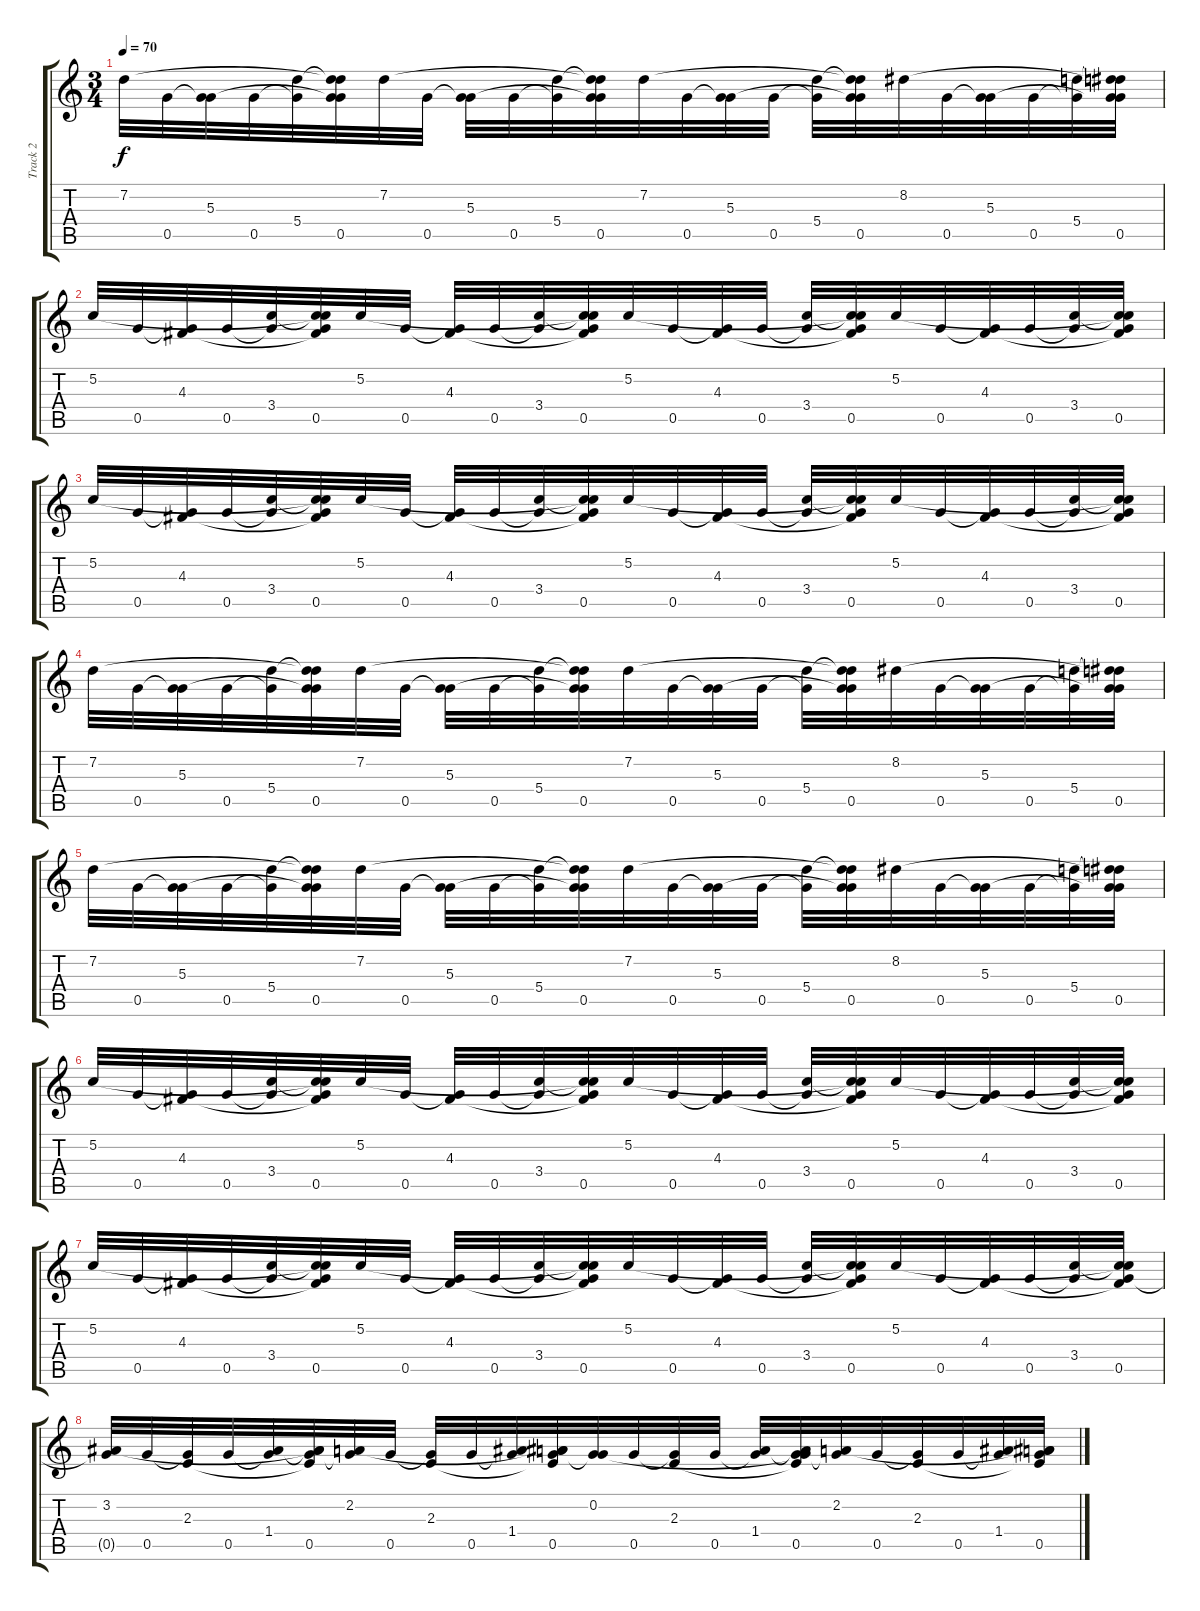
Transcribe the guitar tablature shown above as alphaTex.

\track ("Track 2" "Track 2") {instrument acousticguitarsteel}
\staff {score tabs}
\tuning (A3 G3 D3 A3 G3 C3) {hide}
\ts (3 4)
\tempo 70
\clef g2
\ks c
7.2.32{dy f} 0.5.32 (5.3 0.5{t}).32 0.5.32 (5.4 0.5{t}).32 (7.2{t} 5.3{t} 5.4{t} 0.5).32 7.2.32 0.5.32 (5.3 0.5{t}).32 0.5.32 (5.4 0.5{t}).32 (7.2{t} 5.3{t} 5.4{t} 0.5).32 7.2.32 0.5.32 (5.3 0.5{t}).32 0.5.32 (5.4 0.5{t}).32 (7.2{t} 5.3{t} 5.4{t} 0.5).32 8.2.32 0.5.32 (5.3 0.5{t}).32 0.5.32 (5.4 0.5{t}).32 (8.2{t} 5.3{t} 5.4{t} 0.5).32 |
5.2.32 0.5.32 (4.3 0.5{t}).32 0.5.32 (3.4 0.5{t}).32 (5.2{t} 4.3{t} 3.4{t} 0.5).32 5.2.32 0.5.32 (4.3 0.5{t}).32 0.5.32 (3.4 0.5{t}).32 (5.2{t} 4.3{t} 3.4{t} 0.5).32 5.2.32 0.5.32 (4.3 0.5{t}).32 0.5.32 (3.4 0.5{t}).32 (5.2{t} 4.3{t} 3.4{t} 0.5).32 5.2.32 0.5.32 (4.3 0.5{t}).32 0.5.32 (3.4 0.5{t}).32 (5.2{t} 4.3{t} 3.4{t} 0.5).32 |
5.2.32 0.5.32 (4.3 0.5{t}).32 0.5.32 (3.4 0.5{t}).32 (5.2{t} 4.3{t} 3.4{t} 0.5).32 5.2.32 0.5.32 (4.3 0.5{t}).32 0.5.32 (3.4 0.5{t}).32 (5.2{t} 4.3{t} 3.4{t} 0.5).32 5.2.32 0.5.32 (4.3 0.5{t}).32 0.5.32 (3.4 0.5{t}).32 (5.2{t} 4.3{t} 3.4{t} 0.5).32 5.2.32 0.5.32 (4.3 0.5{t}).32 0.5.32 (3.4 0.5{t}).32 (5.2{t} 4.3{t} 3.4{t} 0.5).32 |
7.2.32 0.5.32 (5.3 0.5{t}).32 0.5.32 (5.4 0.5{t}).32 (7.2{t} 5.3{t} 5.4{t} 0.5).32 7.2.32 0.5.32 (5.3 0.5{t}).32 0.5.32 (5.4 0.5{t}).32 (7.2{t} 5.3{t} 5.4{t} 0.5).32 7.2.32 0.5.32 (5.3 0.5{t}).32 0.5.32 (5.4 0.5{t}).32 (7.2{t} 5.3{t} 5.4{t} 0.5).32 8.2.32 0.5.32 (5.3 0.5{t}).32 0.5.32 (5.4 0.5{t}).32 (8.2{t} 5.3{t} 5.4{t} 0.5).32 |
7.2.32 0.5.32 (5.3 0.5{t}).32 0.5.32 (5.4 0.5{t}).32 (7.2{t} 5.3{t} 5.4{t} 0.5).32 7.2.32 0.5.32 (5.3 0.5{t}).32 0.5.32 (5.4 0.5{t}).32 (7.2{t} 5.3{t} 5.4{t} 0.5).32 7.2.32 0.5.32 (5.3 0.5{t}).32 0.5.32 (5.4 0.5{t}).32 (7.2{t} 5.3{t} 5.4{t} 0.5).32 8.2.32 0.5.32 (5.3 0.5{t}).32 0.5.32 (5.4 0.5{t}).32 (8.2{t} 5.3{t} 5.4{t} 0.5).32 |
5.2.32 0.5.32 (4.3 0.5{t}).32 0.5.32 (3.4 0.5{t}).32 (5.2{t} 4.3{t} 3.4{t} 0.5).32 5.2.32 0.5.32 (4.3 0.5{t}).32 0.5.32 (3.4 0.5{t}).32 (5.2{t} 4.3{t} 3.4{t} 0.5).32 5.2.32 0.5.32 (4.3 0.5{t}).32 0.5.32 (3.4 0.5{t}).32 (5.2{t} 4.3{t} 3.4{t} 0.5).32 5.2.32 0.5.32 (4.3 0.5{t}).32 0.5.32 (3.4 0.5{t}).32 (5.2{t} 4.3{t} 3.4{t} 0.5).32 |
5.2.32 0.5.32 (4.3 0.5{t}).32 0.5.32 (3.4 0.5{t}).32 (5.2{t} 4.3{t} 3.4{t} 0.5).32 5.2.32 0.5.32 (4.3 0.5{t}).32 0.5.32 (3.4 0.5{t}).32 (5.2{t} 4.3{t} 3.4{t} 0.5).32 5.2.32 0.5.32 (4.3 0.5{t}).32 0.5.32 (3.4 0.5{t}).32 (5.2{t} 4.3{t} 3.4{t} 0.5).32 5.2.32 0.5.32 (4.3 0.5{t}).32 0.5.32 (3.4 0.5{t}).32 (5.2{t} 4.3{t} 3.4{t} 0.5).32 |
(3.2 0.5{t}).32 0.5.32 (2.3 0.5{t}).32 0.5.32 (1.4 0.5{t}).32 (3.2{t} 2.3{t} 1.4{t} 0.5).32 (2.2 0.5{t}).32 0.5.32 (2.3 0.5{t}).32 0.5.32 (1.4 0.5{t}).32 (2.2{t} 2.3{t} 1.4{t} 0.5).32 (0.2 0.5{t}).32 0.5.32 (2.3 0.5{t}).32 0.5.32 (1.4 0.5{t}).32 (0.2{t} 2.3{t} 1.4{t} 0.5).32 (2.2 0.5{t}).32 0.5.32 (2.3 0.5{t}).32 0.5.32 (1.4 0.5{t}).32 (2.2{t} 2.3{t} 1.4{t} 0.5).32
